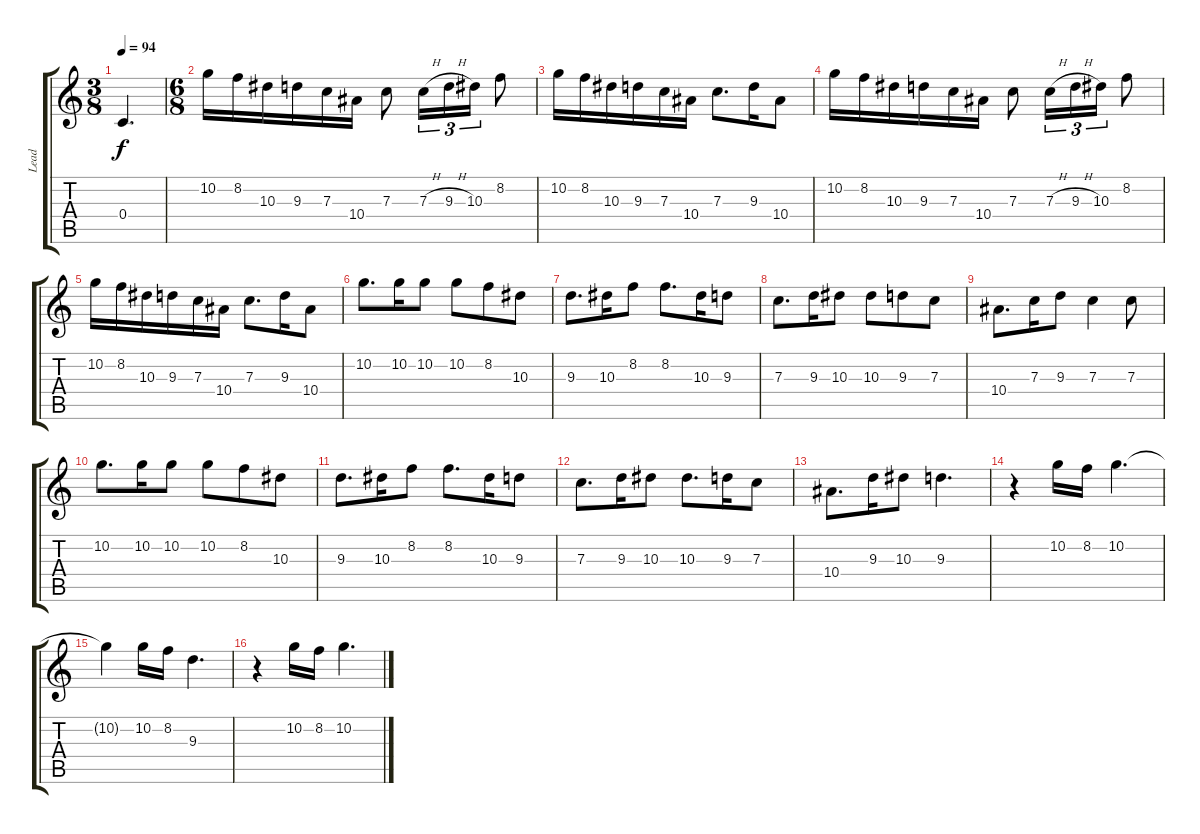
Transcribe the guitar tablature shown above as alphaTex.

\track ("Lead" "Lead") {instrument acousticguitarsteel}
\staff {score tabs}
\tuning (D4 A3 F3 C3 G2 D2) {hide}
\ts (3 8)
\tempo 94
\clef g2
\ks c
0.4{t}.4{d dy f} |
\ts (6 8)
10.2.16 8.2.16 10.3.16 9.3.16 7.3.16 10.4.16 7.3.8 7.3{h}.16{tu (3 2)} 9.3{h}.16{tu (3 2)} 10.3.16{tu (3 2)} 8.2.8 |
10.2.16 8.2.16 10.3.16 9.3.16 7.3.16 10.4.16 7.3.8{d} 9.3.16 10.4.8 |
10.2.16 8.2.16 10.3.16 9.3.16 7.3.16 10.4.16 7.3.8 7.3{h}.16{tu (3 2)} 9.3{h}.16{tu (3 2)} 10.3.16{tu (3 2)} 8.2.8 |
10.2.16 8.2.16 10.3.16 9.3.16 7.3.16 10.4.16 7.3.8{d} 9.3.16 10.4.8 |
10.2.8{d} 10.2.16 10.2.8 10.2.8 8.2.8 10.3.8 |
9.3.8{d} 10.3.16 8.2.8 8.2.8{d} 10.3.16 9.3.8 |
7.3.8{d} 9.3.16 10.3.8 10.3.8 9.3.8 7.3.8 |
10.4.8{d} 7.3.16 9.3.8 7.3.4 7.3.8 |
10.2.8{d} 10.2.16 10.2.8 10.2.8 8.2.8 10.3.8 |
9.3.8{d} 10.3.16 8.2.8 8.2.8{d} 10.3.16 9.3.8 |
7.3.8{d} 9.3.16 10.3.8 10.3.8{d} 9.3.16 7.3.8 |
10.4.8{d} 9.3.16 10.3.8 9.3.4{d} |
r.4 10.2.16 8.2.16 10.2.4{d} |
10.2{t}.4 10.2.16 8.2.16 9.3.4{d} |
r.4 10.2.16 8.2.16 10.2.4{d}
